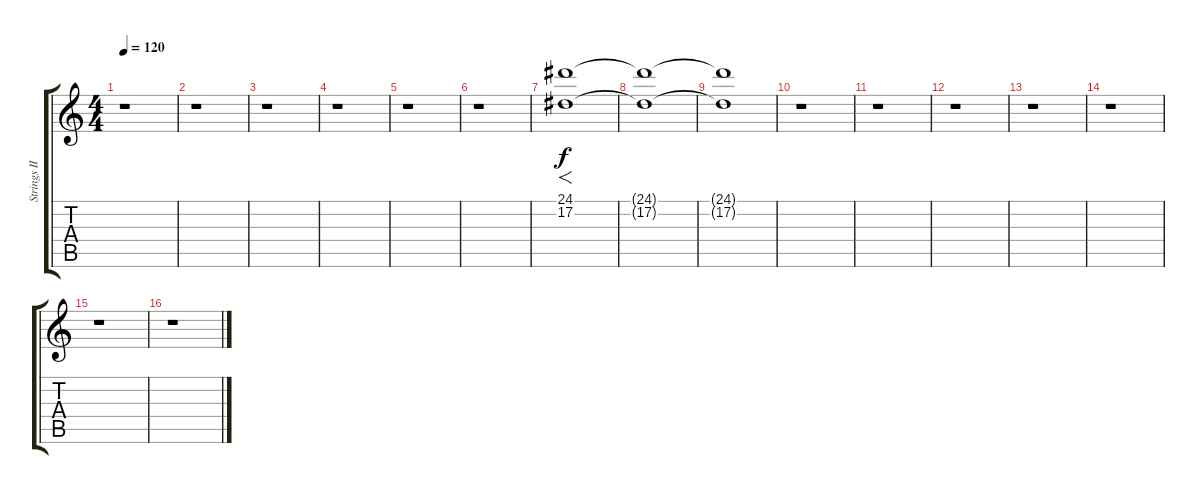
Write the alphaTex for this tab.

\track ("Strings II" "Strings II") {instrument stringensemble1}
\staff {score tabs}
\tuning (Eb4 Bb3 Gb3 Db3 Ab2 Eb2) {hide}
\ts (4 4)
\tempo 120
\clef g2
\ks c
r.1{dy f instrument stringensemble1} |
r.1 |
r.1 |
r.1 |
r.1 |
r.1 |
(24.1 17.2).1{f} |
(24.1{t} 17.2{t}).1 |
(24.1{t} 17.2{t}).1{volume 0} |
r.1 |
r.1 |
r.1 |
r.1 |
r.1 |
r.1 |
r.1
